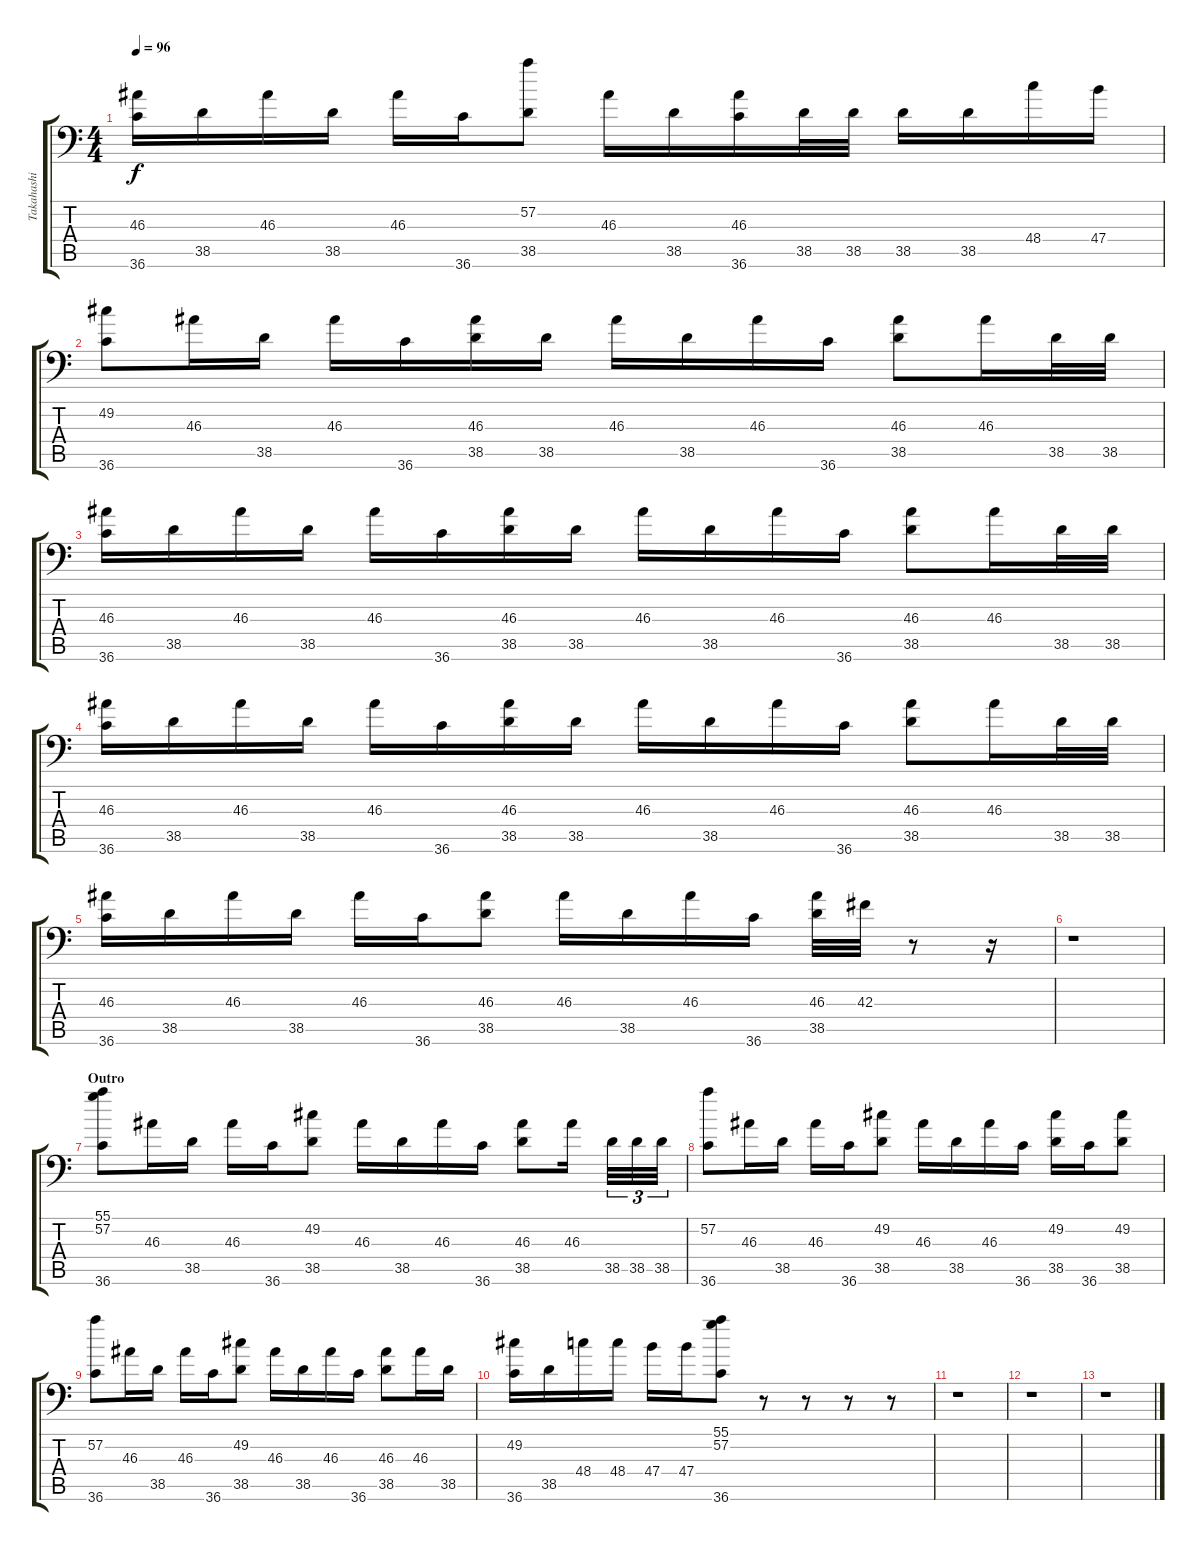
\track ("Takahashi Kumiko" "Takahashi ") {instrument acousticgrandpiano}
\staff {score tabs}
\tuning (C-1 C-1 C-1 C-1 C-1 C-1) {hide}
\ts (4 4)
\tempo 96
\clef f4
\ks c
(46.3 36.6).16{dy f} 38.5.16 46.3.16 38.5.16 46.3.16 36.6.16 (57.2 38.5).8 46.3.16 38.5.16 (46.3 36.6).16 38.5.32 38.5.32 38.5.16 38.5.16 48.4.16 47.4.16 |
(49.2 36.6).8 46.3.16 38.5.16 46.3.16 36.6.16 (46.3 38.5).16 38.5.16 46.3.16 38.5.16 46.3.16 36.6.16 (46.3 38.5).8 46.3.16 38.5.32 38.5.32 |
(46.3 36.6).16 38.5.16 46.3.16 38.5.16 46.3.16 36.6.16 (46.3 38.5).16 38.5.16 46.3.16 38.5.16 46.3.16 36.6.16 (46.3 38.5).8 46.3.16 38.5.32 38.5.32 |
(46.3 36.6).16 38.5.16 46.3.16 38.5.16 46.3.16 36.6.16 (46.3 38.5).16 38.5.16 46.3.16 38.5.16 46.3.16 36.6.16 (46.3 38.5).8 46.3.16 38.5.32 38.5.32 |
(46.3 36.6).16 38.5.16 46.3.16 38.5.16 46.3.16 36.6.16 (46.3 38.5).8 46.3.16 38.5.16 46.3.16 36.6.16 (46.3 38.5).32 42.3.32 r.8 r.16 |
r.1 |
\section ("" "Outro")
(55.1 57.2 36.6).8 46.3.16 38.5.16 46.3.16 36.6.16 (49.2 38.5).8 46.3.16 38.5.16 46.3.16 36.6.16 (46.3 38.5).8 46.3.16 38.5.32{tu (3 2)} 38.5.32{tu (3 2)} 38.5.32{tu (3 2)} |
(57.2 36.6).8 46.3.16 38.5.16 46.3.16 36.6.16 (49.2 38.5).8 46.3.16 38.5.16 46.3.16 36.6.16 (49.2 38.5).16 36.6.16 (49.2 38.5).8 |
(57.2 36.6).8 46.3.16 38.5.16 46.3.16 36.6.16 (49.2 38.5).8 46.3.16 38.5.16 46.3.16 36.6.16 (46.3 38.5).8 46.3.16 38.5.16 |
(49.2 36.6).16 38.5.16 48.4.16 48.4.16 47.4.16 47.4.16 (55.1 57.2 36.6).8 r.8 r.8 r.8 r.8 |
r.1 |
r.1 |
r.1
